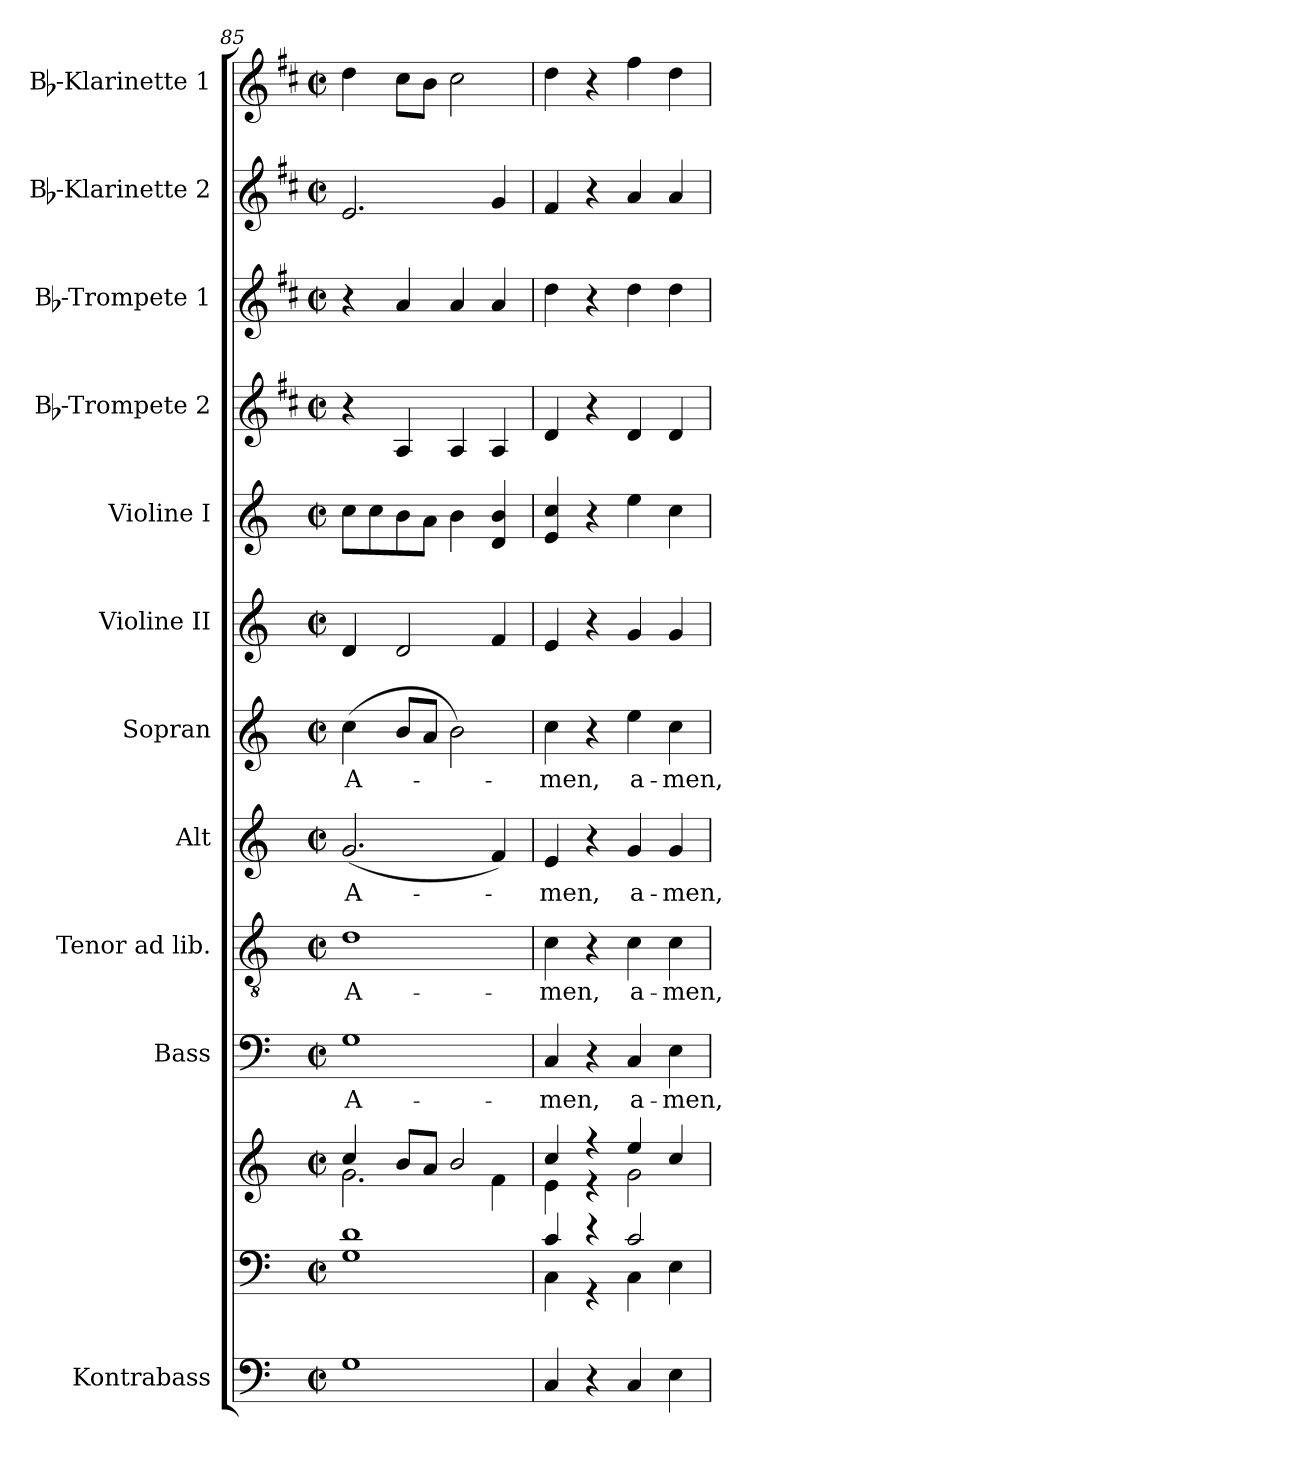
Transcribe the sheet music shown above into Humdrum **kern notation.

**kern	**kern	**kern	**kern	**text	**kern	**text	**kern	**text	**kern	**text	**kern	**kern	**kern	**kern	**kern	**kern
*part12	*part11	*part11	*part10	*part10	*part9	*part9	*part8	*part8	*part7	*part7	*part6	*part5	*part4	*part3	*part2	*part1
*staff13	*staff12	*staff11	*staff10	*staff10	*staff9	*staff9	*staff8	*staff8	*staff7	*staff7	*staff6	*staff5	*staff4	*staff3	*staff2	*staff1
*I"Kontrabass	*	*	*I"Bass	*	*I"Tenor ad lib.	*	*I"Alt	*	*I"Sopran	*	*I"Violine II	*I"Violine I	*I"Bb-Trompete 2	*I"Bb-Trompete 1	*I"Bb-Klarinette 2	*I"Bb-Klarinette 1
*I'Kb.	*	*	*I'B.	*	*I'T.	*	*I'A.	*	*I'S.	*	*I'Vl. II	*I'Vl. I	*I'Bb Trp. 2	*I'Bb Trp. 1	*I'Bb Kl. 2	*I'Bb Kl. 1
*clefF4	*clefF4	*clefG2	*clefF4	*	*clefGv2	*	*clefG2	*	*clefG2	*	*clefG2	*clefG2	*clefG2	*clefG2	*clefG2	*clefG2
*ITrd7c12	*	*	*	*	*	*	*	*	*	*	*	*	*ITrd1c2	*ITrd1c2	*ITrd1c2	*ITrd1c2
*k[]	*k[]	*k[]	*k[]	*	*k[]	*	*k[]	*	*k[]	*	*k[]	*k[]	*k[]	*k[]	*k[]	*k[]
*C:	*C:	*C:	*C:	*	*C:	*	*C:	*	*C:	*	*C:	*C:	*C:	*C:	*C:	*C:
*M2/2	*M2/2	*M2/2	*M2/2	*	*M2/2	*	*M2/2	*	*M2/2	*	*M2/2	*M2/2	*M2/2	*M2/2	*M2/2	*M2/2
*met(c|)	*met(c|)	*met(c|)	*met(c|)	*	*met(c|)	*	*met(c|)	*	*met(c|)	*	*met(c|)	*met(c|)	*met(c|)	*met(c|)	*met(c|)	*met(c|)
=85	=85	=85	=85	=85	=85	=85	=85	=85	=85	=85	=85	=85	=85	=85	=85	=85
*	*^	*^	*	*	*	*	*	*	*	*	*	*	*	*	*	*
!	!	!	!	!	!	!LO:LY:b	!	!LO:LY:b	!	!LO:LY:b	!	!LO:LY:b	!	!	!	!	!	!
1GG	1d	1G	4cc/	2.g\	1G	A-	1d	A-	(<2.g/	A-	(>4cc\	A-	4d/	8cc\L	4r	4r	2.d/	4cc\
.	.	.	.	.	.	.	.	.	.	.	.	.	.	8cc\	.	.	.	.
.	.	.	8b/L	.	.	.	.	.	.	.	8b/L	.	2d/	8b\	4G/	4g/	.	8b\L
.	.	.	8a/J	.	.	.	.	.	.	.	8a/J	.	.	8a\J	.	.	.	8a\J
.	.	.	2b/	.	.	.	.	.	.	.	2b\)	.	.	4b\	4G/	4g/	.	2b\
.	.	.	.	4f\	.	.	.	.	4f/)	.	.	.	4f/	4d/ 4b/	4G/	4g/	4f/	.
=86	=86	=86	=86	=86	=86	=86	=86	=86	=86	=86	=86	=86	=86	=86	=86	=86	=86	=86
!	!	!	!	!	!	!LO:LY:b	!	!LO:LY:b	!	!LO:LY:b	!	!LO:LY:b	!	!	!	!	!	!
4CC/	4c/	4C\	4cc/	4e\	4C/	-men,	4c\	-men,	4e/	-men,	4cc\	-men,	4e/	4e/ 4cc/	4c/	4cc\	4e/	4cc\
4r	4r	4r	4r	4r	4r	.	4r	.	4r	.	4r	.	4r	4r	4r	4r	4r	4r
!	!	!	!	!	!	!LO:LY:b	!	!LO:LY:b	!	!LO:LY:b	!	!LO:LY:b	!	!	!	!	!	!
4CC/	2c/	4C\	4ee/	2g\	4C/	a-	4c\	a-	4g/	a-	4ee\	a-	4g/	4ee\	4c/	4cc\	4g/	4ee\
!	!	!	!	!	!	!LO:LY:b	!	!LO:LY:b	!	!LO:LY:b	!	!LO:LY:b	!	!	!	!	!	!
4EE\	.	4E\	4cc/	.	4E\	-men,	4c\	-men,	4g/	-men,	4cc\	-men,	4g/	4cc\	4c/	4cc\	4g/	4cc\
*	*v	*v	*	*	*	*	*	*	*	*	*	*	*	*	*	*	*	*
*	*	*v	*v	*	*	*	*	*	*	*	*	*	*	*	*	*	*
=	=	=	=	=	=	=	=	=	=	=	=	=	=	=	=	=
*-	*-	*-	*-	*-	*-	*-	*-	*-	*-	*-	*-	*-	*-	*-	*-	*-
